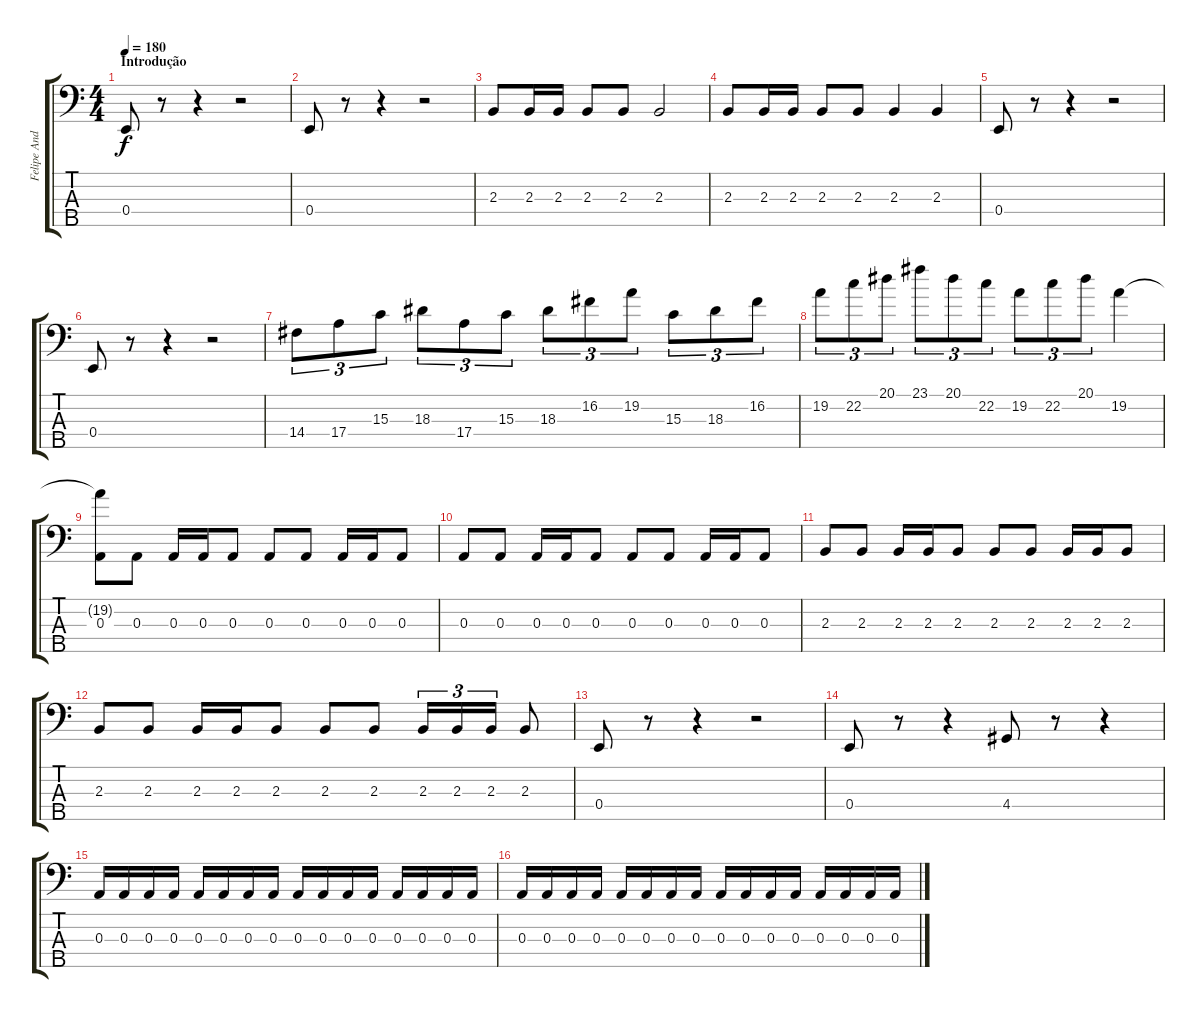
\track ("Felipe Andreoli" "Felipe And") {instrument electricbassfinger}
\staff {score tabs}
\tuning (G2 D2 A1 E1 B0) {hide}
\ts (4 4)
\section ("" "Introdução")
\tempo 180
\clef f4
\ks c
0.4.8{dy f instrument electricbassfinger} r.8 r.4 r.2 |
0.4.8 r.8 r.4 r.2 |
2.3.8 2.3.16 2.3.16 2.3.8 2.3.8 2.3.2 |
2.3.8 2.3.16 2.3.16 2.3.8 2.3.8 2.3.4 2.3.4 |
0.4.8 r.8 r.4 r.2 |
0.4.8 r.8 r.4 r.2 |
14.4.8{tu (3 2)} 17.4.8{tu (3 2)} 15.3.8{tu (3 2)} 18.3.8{tu (3 2)} 17.4.8{tu (3 2)} 15.3.8{tu (3 2)} 18.3.8{tu (3 2)} 16.2.8{tu (3 2)} 19.2.8{tu (3 2)} 15.3.8{tu (3 2)} 18.3.8{tu (3 2)} 16.2.8{tu (3 2)} |
19.2.8{tu (3 2)} 22.2.8{tu (3 2)} 20.1.8{tu (3 2)} 23.1.8{tu (3 2)} 20.1.8{tu (3 2)} 22.2.8{tu (3 2)} 19.2.8{tu (3 2)} 22.2.8{tu (3 2)} 20.1.8{tu (3 2)} 19.2.4 |
(19.2{t} 0.3).8 0.3.8 0.3.16 0.3.16 0.3.8 0.3.8 0.3.8 0.3.16 0.3.16 0.3.8 |
0.3.8 0.3.8 0.3.16 0.3.16 0.3.8 0.3.8 0.3.8 0.3.16 0.3.16 0.3.8 |
2.3.8 2.3.8 2.3.16 2.3.16 2.3.8 2.3.8 2.3.8 2.3.16 2.3.16 2.3.8 |
2.3.8 2.3.8 2.3.16 2.3.16 2.3.8 2.3.8 2.3.8 2.3.16{tu (3 2)} 2.3.16{tu (3 2)} 2.3.16{tu (3 2)} 2.3.8 |
0.4.8 r.8 r.4 r.2 |
0.4.8 r.8 r.4 4.4.8 r.8 r.4 |
0.3.16 0.3.16 0.3.16 0.3.16 0.3.16 0.3.16 0.3.16 0.3.16 0.3.16 0.3.16 0.3.16 0.3.16 0.3.16 0.3.16 0.3.16 0.3.16 |
0.3.16 0.3.16 0.3.16 0.3.16 0.3.16 0.3.16 0.3.16 0.3.16 0.3.16 0.3.16 0.3.16 0.3.16 0.3.16 0.3.16 0.3.16 0.3.16
